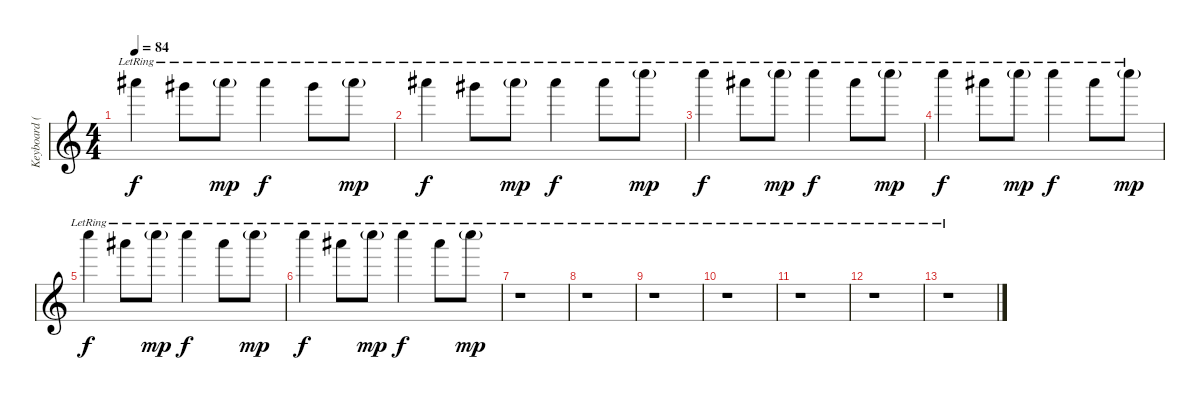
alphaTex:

\track ("Keyboard (Organ)" "Keyboard (") {instrument electricguitarmuted}
\staff {score}
\tuning (E4 B3 G3 D3 A2 E2) {hide}
\ts (4 4)
\tempo 84
\clef g2
\ks c
18.1{lr}.4{dy f} 16.1{lr}.8 18.1{g lr}.8{dy mp} 18.1{lr}.4{dy f} 16.1{lr}.8 18.1{g lr}.8{dy mp} |
18.1{lr}.4{dy f} 16.1{lr}.8 18.1{g lr}.8{dy mp} 18.1{lr}.4{dy f} 18.1{lr}.8 20.1{g lr}.8{dy mp} |
20.1{lr}.4{dy f volume 0} 18.1{lr}.8 20.1{g lr}.8{dy mp} 20.1{lr}.4{dy f} 18.1{lr}.8 20.1{g lr}.8{dy mp} |
20.1{lr}.4{dy f} 18.1{lr}.8 20.1{g lr}.8{dy mp} 20.1{lr}.4{dy f} 18.1{lr}.8 20.1{g lr}.8{dy mp} |
20.1{lr}.4{dy f} 18.1{lr}.8 20.1{g lr}.8{dy mp} 20.1{lr}.4{dy f} 18.1{lr}.8 20.1{g lr}.8{dy mp} |
20.1{lr}.4{dy f} 18.1{lr}.8 20.1{g lr}.8{dy mp} 20.1{lr}.4{dy f} 18.1{lr}.8 20.1{g lr}.8{dy mp} |
r.1 |
r.1 |
r.1 |
r.1 |
r.1 |
r.1 |
r.1
